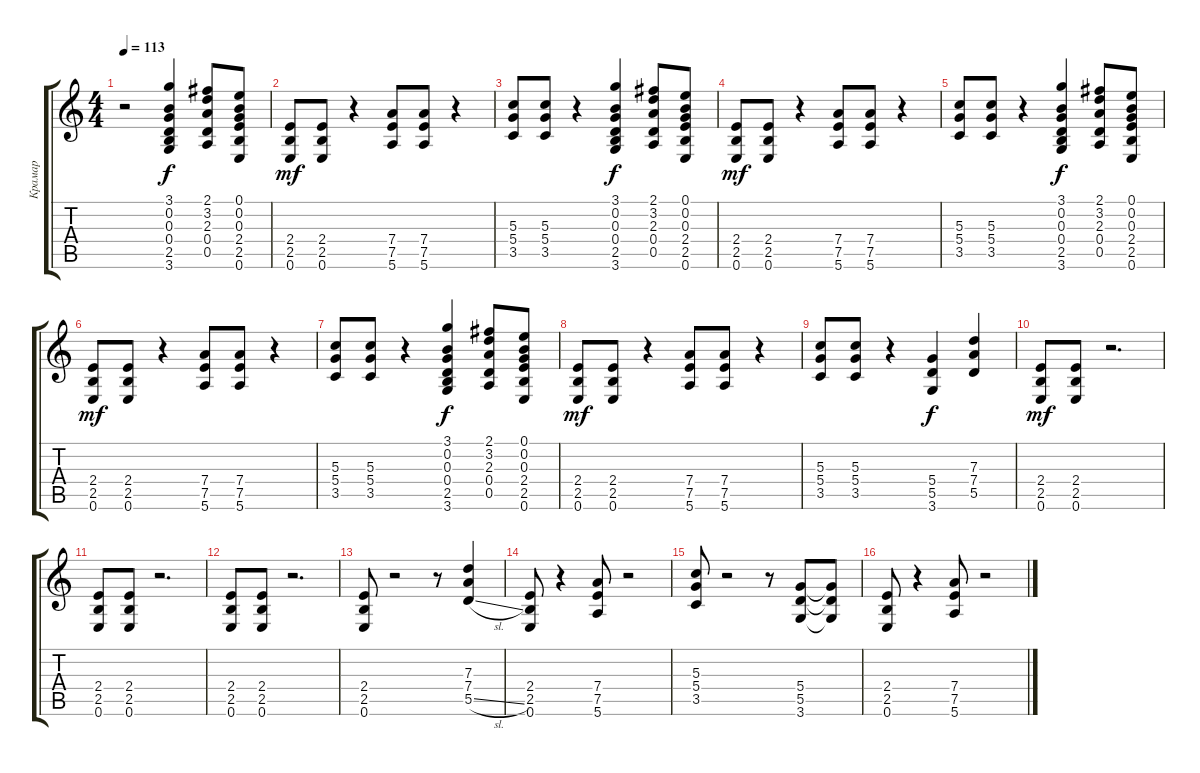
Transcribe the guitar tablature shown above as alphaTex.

\track ("Крамар" "Крамар") {instrument overdrivenguitar}
\staff {score tabs}
\tuning (E4 B3 G3 D3 A2 E2) {hide}
\ts (4 4)
\tempo 113
\clef g2
\ks c
r.2{dy mf} (3.1 0.2 0.3 0.4 2.5 3.6).4{dy f} (2.1 3.2 2.3 0.4 0.5).8 (0.1 0.2 0.3 2.4 2.5 0.6).8 |
(2.4 2.5 0.6).8{dy mf} (2.4 2.5 0.6).8 r.4 (7.4 7.5 5.6).8 (7.4 7.5 5.6).8 r.4 |
(5.3 5.4 3.5).8 (5.3 5.4 3.5).8 r.4 (3.1 0.2 0.3 0.4 2.5 3.6).4{dy f} (2.1 3.2 2.3 0.4 0.5).8 (0.1 0.2 0.3 2.4 2.5 0.6).8 |
(2.4 2.5 0.6).8{dy mf} (2.4 2.5 0.6).8 r.4 (7.4 7.5 5.6).8 (7.4 7.5 5.6).8 r.4 |
(5.3 5.4 3.5).8 (5.3 5.4 3.5).8 r.4 (3.1 0.2 0.3 0.4 2.5 3.6).4{dy f} (2.1 3.2 2.3 0.4 0.5).8 (0.1 0.2 0.3 2.4 2.5 0.6).8 |
(2.4 2.5 0.6).8{dy mf} (2.4 2.5 0.6).8 r.4 (7.4 7.5 5.6).8 (7.4 7.5 5.6).8 r.4 |
(5.3 5.4 3.5).8 (5.3 5.4 3.5).8 r.4 (3.1 0.2 0.3 0.4 2.5 3.6).4{dy f} (2.1 3.2 2.3 0.4 0.5).8 (0.1 0.2 0.3 2.4 2.5 0.6).8 |
(2.4 2.5 0.6).8{dy mf} (2.4 2.5 0.6).8 r.4 (7.4 7.5 5.6).8 (7.4 7.5 5.6).8 r.4 |
(5.3 5.4 3.5).8 (5.3 5.4 3.5).8 r.4 (5.4 5.5 3.6).4{dy f} (7.3 7.4 5.5).4 |
(2.4 2.5 0.6).8{dy mf} (2.4 2.5 0.6).8 r.2{d} |
(2.4 2.5 0.6).8 (2.4 2.5 0.6).8 r.2{d} |
(2.4 2.5 0.6).8 (2.4 2.5 0.6).8 r.2{d} |
(2.4 2.5 0.6).8 r.2 r.8 (7.3 7.4 5.5{sl}).4 |
(2.4 2.5 0.6).8 r.4 (7.4 7.5 5.6).8 r.2 |
(5.3 5.4 3.5).8 r.2 r.8 (5.4 5.5 3.6).8 (5.4{t} 5.5{t} 3.6{t}).8 |
(2.4 2.5 0.6).8 r.4 (7.4 7.5 5.6).8 r.2
